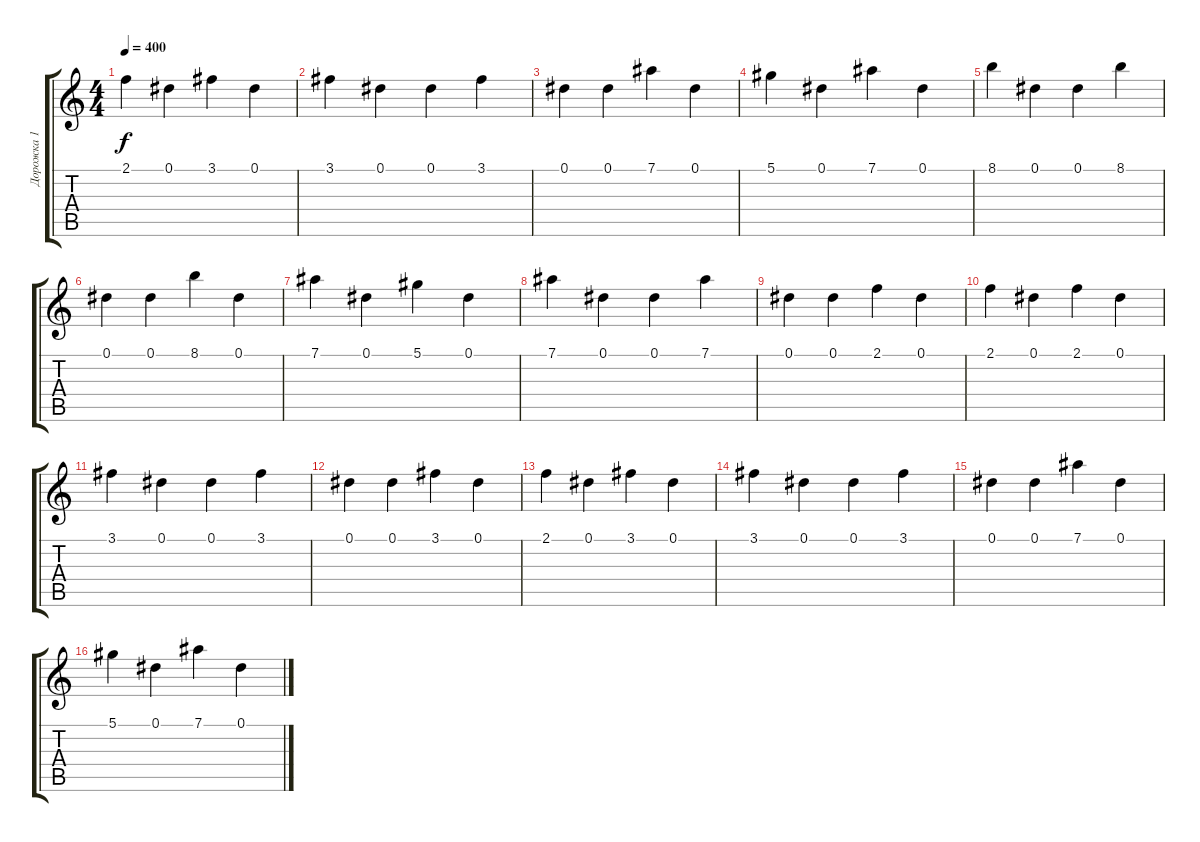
\track ("Дорожка 1" "Дорожка 1") {instrument overdrivenguitar}
\staff {score tabs}
\tuning (Eb4 Bb3 Gb3 Db3 Ab2 Eb2) {hide}
\ts (4 4)
\tempo 400
\clef g2
\ks c
2.1.4{dy f} 0.1.4 3.1.4 0.1.4 |
3.1.4 0.1.4 0.1.4 3.1.4 |
0.1.4 0.1.4 7.1.4 0.1.4 |
5.1.4 0.1.4 7.1.4 0.1.4 |
8.1.4 0.1.4 0.1.4 8.1.4 |
0.1.4 0.1.4 8.1.4 0.1.4 |
7.1.4 0.1.4 5.1.4 0.1.4 |
7.1.4 0.1.4 0.1.4 7.1.4 |
0.1.4 0.1.4 2.1.4 0.1.4 |
2.1.4 0.1.4 2.1.4 0.1.4 |
3.1.4 0.1.4 0.1.4 3.1.4 |
0.1.4 0.1.4 3.1.4 0.1.4 |
2.1.4 0.1.4 3.1.4 0.1.4 |
3.1.4 0.1.4 0.1.4 3.1.4 |
0.1.4 0.1.4 7.1.4 0.1.4 |
5.1.4 0.1.4 7.1.4 0.1.4
